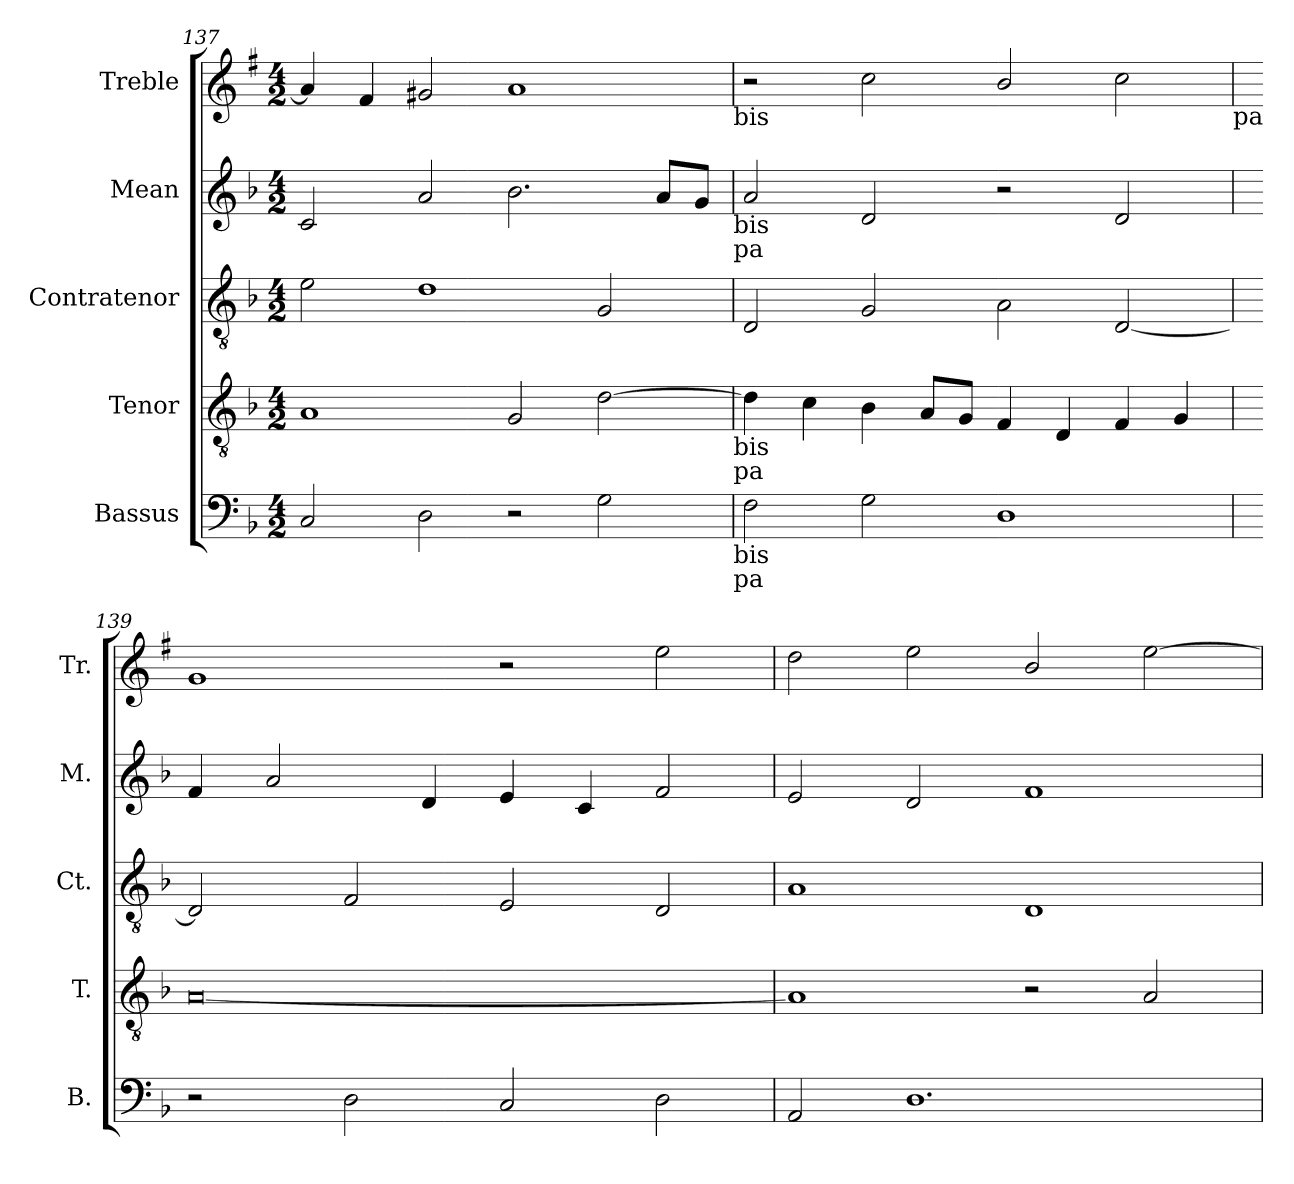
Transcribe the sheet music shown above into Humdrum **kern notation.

**kern	**kern	**kern	**kern	**kern
*part5	*part4	*part3	*part2	*part1
*staff5	*staff4	*staff3	*staff2	*staff1
*I"Bassus	*I"Tenor	*I"Contratenor	*I"Mean	*I"Treble
*I'B.	*I'T.	*I'Ct.	*I'M.	*I'Tr.
*clefF4	*clefGv2	*clefGv2	*clefG2	*clefG2
*ITrd7c12	*	*	*	*ITrd1c2
*k[b-]	*k[b-]	*k[b-]	*k[b-]	*k[b-]
*F:	*F:	*F:	*F:	*F:
*M4/2	*M4/2	*M4/2	*M4/2	*M4/2
=137	=137	=137	=137	=137
2CC/	1A	2e\	2c/	4g/]
.	.	.	.	4e/
2DD\	.	1d	2a/	2f#/
2r	2G/	.	2.b-\	1g
2GG\	[<2d\	2G/	.	.
.	.	.	8a/L	.
.	.	.	8g/J	.
!	!	!	!	!LO:TX:b:t=bis
!	!	!	!LO:TX:b:t=bis	!
!	!	!	!LO:TX:b:t=pa	!
!	!LO:TX:b:t=bis	!	!	!
!	!LO:TX:b:t=pa	!	!	!
!LO:TX:b:t=bis	!	!	!	!
!LO:TX:b:t=pa	!	!	!	!
!!LO:LB:g=z
=138	=138	=138	=138	=138
2FF\	4d\]	2D/	2a/	2r
.	4c\	.	.	.
2GG\	4B-\	2G/	2d/	2b-\
.	8A/L	.	.	.
.	8G/J	.	.	.
1DD	4F/	2A\	2r	2a/
.	4D/	.	.	.
.	4F/	[<2D/	2d/	2b-\
.	4G/	.	.	.
!	!	!	!	!LO:TX:b:t=pa
=139	=139	=139	=139	=139
2r	[<0A	2D/]	4f/	1f
.	.	.	2a/	.
2DD\	.	2F/	.	.
.	.	.	4d/	.
2CC/	.	2E/	4e/	2r
.	.	.	4c/	.
2DD\	.	2D/	2f/	2dd\
=140	=140	=140	=140	=140
2AAA/	1A]	1A	2e/	2cc\
1.DD	.	.	2d/	2dd\
.	2r	1D	1f	2a/
.	2A/	.	.	[>2dd\
=	=	=	=	=
*-	*-	*-	*-	*-
